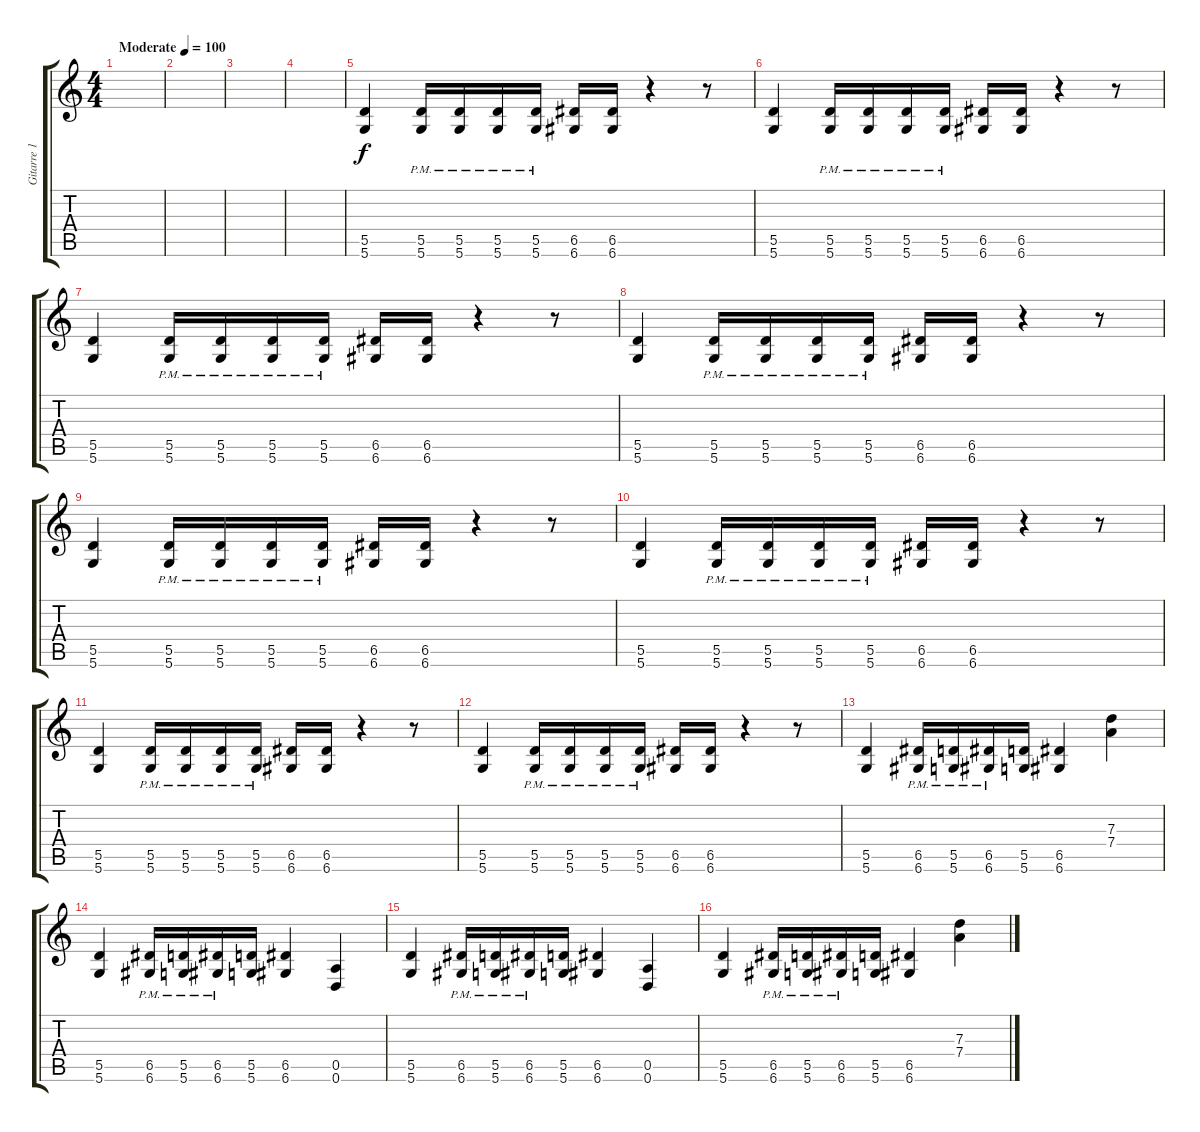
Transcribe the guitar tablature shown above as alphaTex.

\track ("Gitarre 1" "Gitarre 1") {instrument distortionguitar}
\staff {score tabs}
\tuning (E4 B3 G3 D3 A2 D2) {hide}
\ts (4 4)
\tempo (100 "Moderate")
\clef g2
\ks c
|
|
|
|
(5.5 5.6).4 (5.5{pm} 5.6{pm}).16 (5.5{pm} 5.6{pm}).16 (5.5{pm} 5.6{pm}).16 (5.5{pm} 5.6{pm}).16 (6.5 6.6).16 (6.5 6.6).16 r.4 r.8 |
(5.5 5.6).4 (5.5{pm} 5.6{pm}).16 (5.5{pm} 5.6{pm}).16 (5.5{pm} 5.6{pm}).16 (5.5{pm} 5.6{pm}).16 (6.5 6.6).16 (6.5 6.6).16 r.4 r.8 |
(5.5 5.6).4 (5.5{pm} 5.6{pm}).16 (5.5{pm} 5.6{pm}).16 (5.5{pm} 5.6{pm}).16 (5.5{pm} 5.6{pm}).16 (6.5 6.6).16 (6.5 6.6).16 r.4 r.8 |
(5.5 5.6).4 (5.5{pm} 5.6{pm}).16 (5.5{pm} 5.6{pm}).16 (5.5{pm} 5.6{pm}).16 (5.5{pm} 5.6{pm}).16 (6.5 6.6).16 (6.5 6.6).16 r.4 r.8 |
(5.5 5.6).4 (5.5{pm} 5.6{pm}).16 (5.5{pm} 5.6{pm}).16 (5.5{pm} 5.6{pm}).16 (5.5{pm} 5.6{pm}).16 (6.5 6.6).16 (6.5 6.6).16 r.4 r.8 |
(5.5 5.6).4 (5.5{pm} 5.6{pm}).16 (5.5{pm} 5.6{pm}).16 (5.5{pm} 5.6{pm}).16 (5.5{pm} 5.6{pm}).16 (6.5 6.6).16 (6.5 6.6).16 r.4 r.8 |
(5.5 5.6).4 (5.5{pm} 5.6{pm}).16 (5.5{pm} 5.6{pm}).16 (5.5{pm} 5.6{pm}).16 (5.5{pm} 5.6{pm}).16 (6.5 6.6).16 (6.5 6.6).16 r.4 r.8 |
(5.5 5.6).4 (5.5{pm} 5.6{pm}).16 (5.5{pm} 5.6{pm}).16 (5.5{pm} 5.6{pm}).16 (5.5{pm} 5.6{pm}).16 (6.5 6.6).16 (6.5 6.6).16 r.4 r.8 |
(5.5 5.6).4 (6.5{pm} 6.6{pm}).16 (5.5{pm} 5.6{pm}).16 (6.5{pm} 6.6{pm}).16 (5.5 5.6).16 (6.5 6.6).4 (7.3 7.4).4 |
(5.5 5.6).4 (6.5{pm} 6.6{pm}).16 (5.5{pm} 5.6{pm}).16 (6.5{pm} 6.6{pm}).16 (5.5 5.6).16 (6.5 6.6).4 (0.5 0.6).4 |
(5.5 5.6).4 (6.5{pm} 6.6{pm}).16 (5.5{pm} 5.6{pm}).16 (6.5{pm} 6.6{pm}).16 (5.5 5.6).16 (6.5 6.6).4 (0.5 0.6).4 |
(5.5 5.6).4 (6.5{pm} 6.6{pm}).16 (5.5{pm} 5.6{pm}).16 (6.5{pm} 6.6{pm}).16 (5.5 5.6).16 (6.5 6.6).4 (7.3 7.4).4
